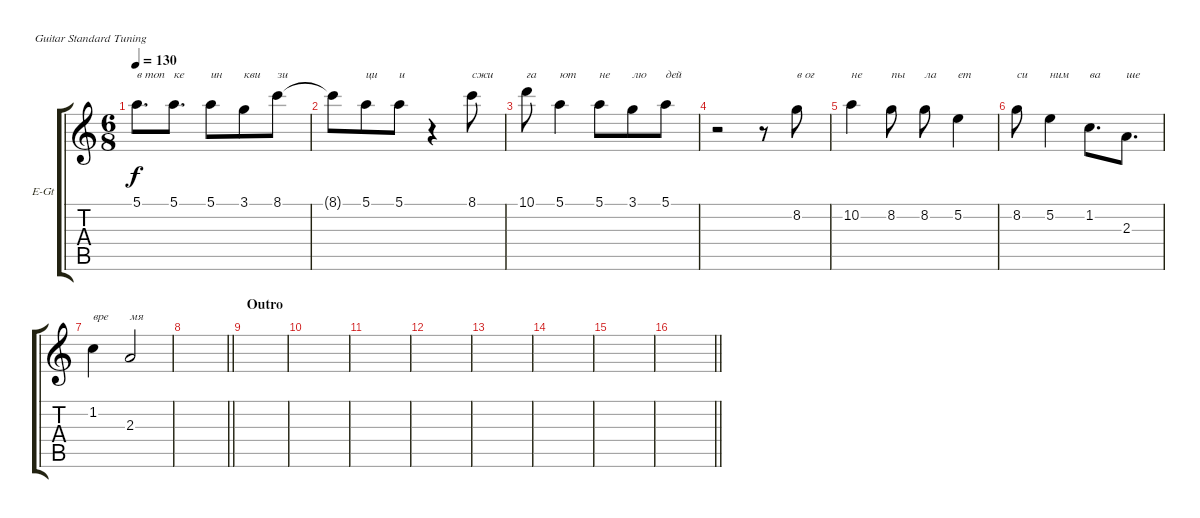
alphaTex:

\bracketExtendMode groupsimilarinstruments
\firstSystemTrackNameOrientation horizontal
\otherSystemsTrackNameOrientation horizontal
\track ("vocal (Artur Potemkin)" "E-Gt") {instrument electricguitarclean}
\staff {score tabs}
\tuning (E4 B3 G3 D3 A2 E2)
\ts (6 8)
\tempo 130
\clef g2
\scale
0.333333
\ks aminor
5.1.8{d txt "в топ" dy f} 5.1.8{d txt "ке"} 5.1.8{txt "ин"} 3.1.8{txt "кви"} 8.1.8{txt "зи"} |
\scale
0.333333 8.1{t}.8 5.1.8{txt "ци"} 5.1.8{txt "и"} r.4 8.1.8{txt "сжи"} |
\scale
0.333333 10.1.8{txt "га"} 5.1.4{txt "ют"} 5.1.8{txt "не"} 3.1.8{txt "лю"} 5.1.8{txt "дей"} |
\scale
0.333333 r.2 r.8 8.2.8{txt "в ог"} |
\scale
0.333333 10.2.4{txt "не"} 8.2.8{txt "пы"} 8.2.8{txt "ла"} 5.2.4{txt "ет"} |
\scale
0.333333 8.2.8{txt "си"} 5.2.4{txt "ним"} 1.2.8{d txt "ва"} 2.3.8{d txt "ше"} |
\scale
0.333333 1.2.4{txt "вре"} 2.3.2{txt "мя"} |
\scale
0.333333
\barLineRight lightlight
|
\section ("" "Outro")
\scale
0.333333 |
\scale
0.333333 |
\scale
0.333333 |
\scale
0.333333 |
\scale
0.333333 |
\scale
0.333333 |
\scale
0.333333 |
\scale
0.333333
\barLineRight lightlight
